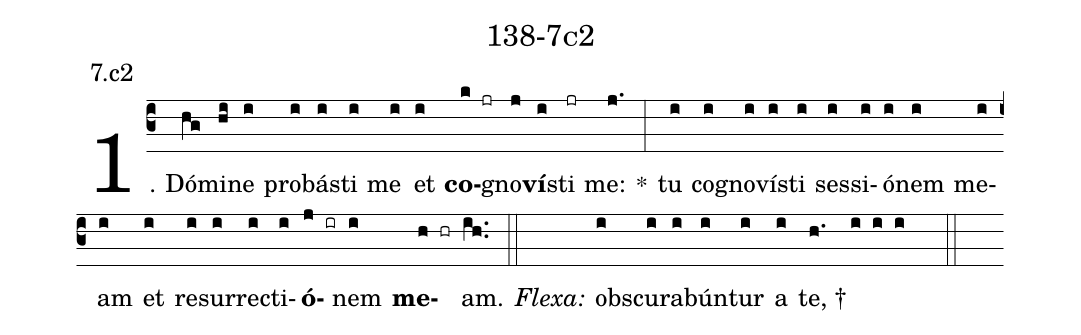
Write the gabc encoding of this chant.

name: 138-7c2;
annotation: 7.c2;
%%
(c3)1. Dó(hg)mi(hi)ne(i) pro(i)bá(i)sti(i) me(i) et(i) <b>co</b>(k jr)gno(j)<b>ví</b>(i)sti(jr) me:(j.) *(:) tu(i) co(i)gno(i)ví(i)sti(i) ses(i)si(i)ó(i)nem(i) me(i)am(i) et(i) re(i)sur(i)re(i)cti(i)<b>ó</b>(j ir)nem(i) <b>me</b>(h hr)am.(ih..) (::)
<i>Flexa:</i>(////)  obs(i)cu(i)ra(i)bún(i)tur(i) a(i) te, †(h.//// i i i  ::)
